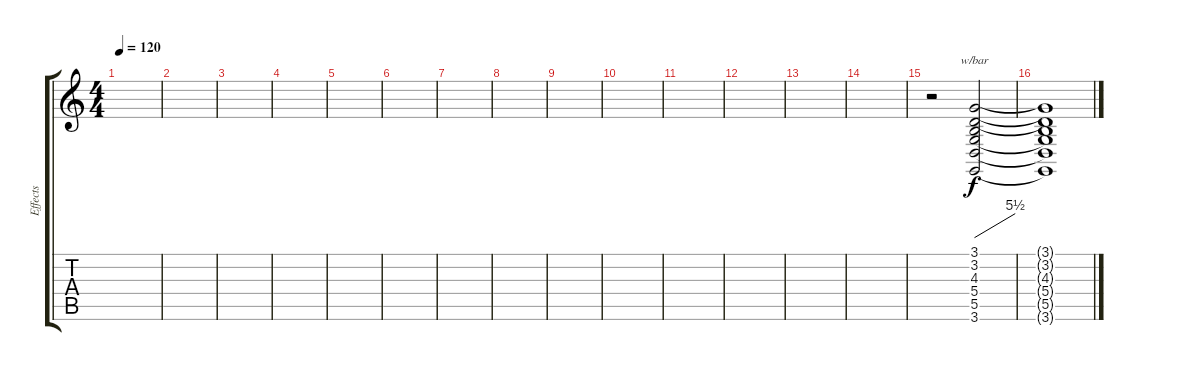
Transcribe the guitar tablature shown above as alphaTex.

\track ("Effects" "Effects") {instrument seashore}
\staff {score tabs}
\tuning (E4 B3 G3 D3 A2 E2) {hide}
\ts (4 4)
\tempo 120
\clef g2
\ks c
|
|
|
|
|
|
|
|
|
|
|
|
|
|
r.2 (3.1 3.2 4.3 5.4 5.5 3.6).2{tbe (dive default 0 0 60 22)} |
(3.1{t} 3.2{t} 4.3{t} 5.4{t} 5.5{t} 3.6{t}).1
